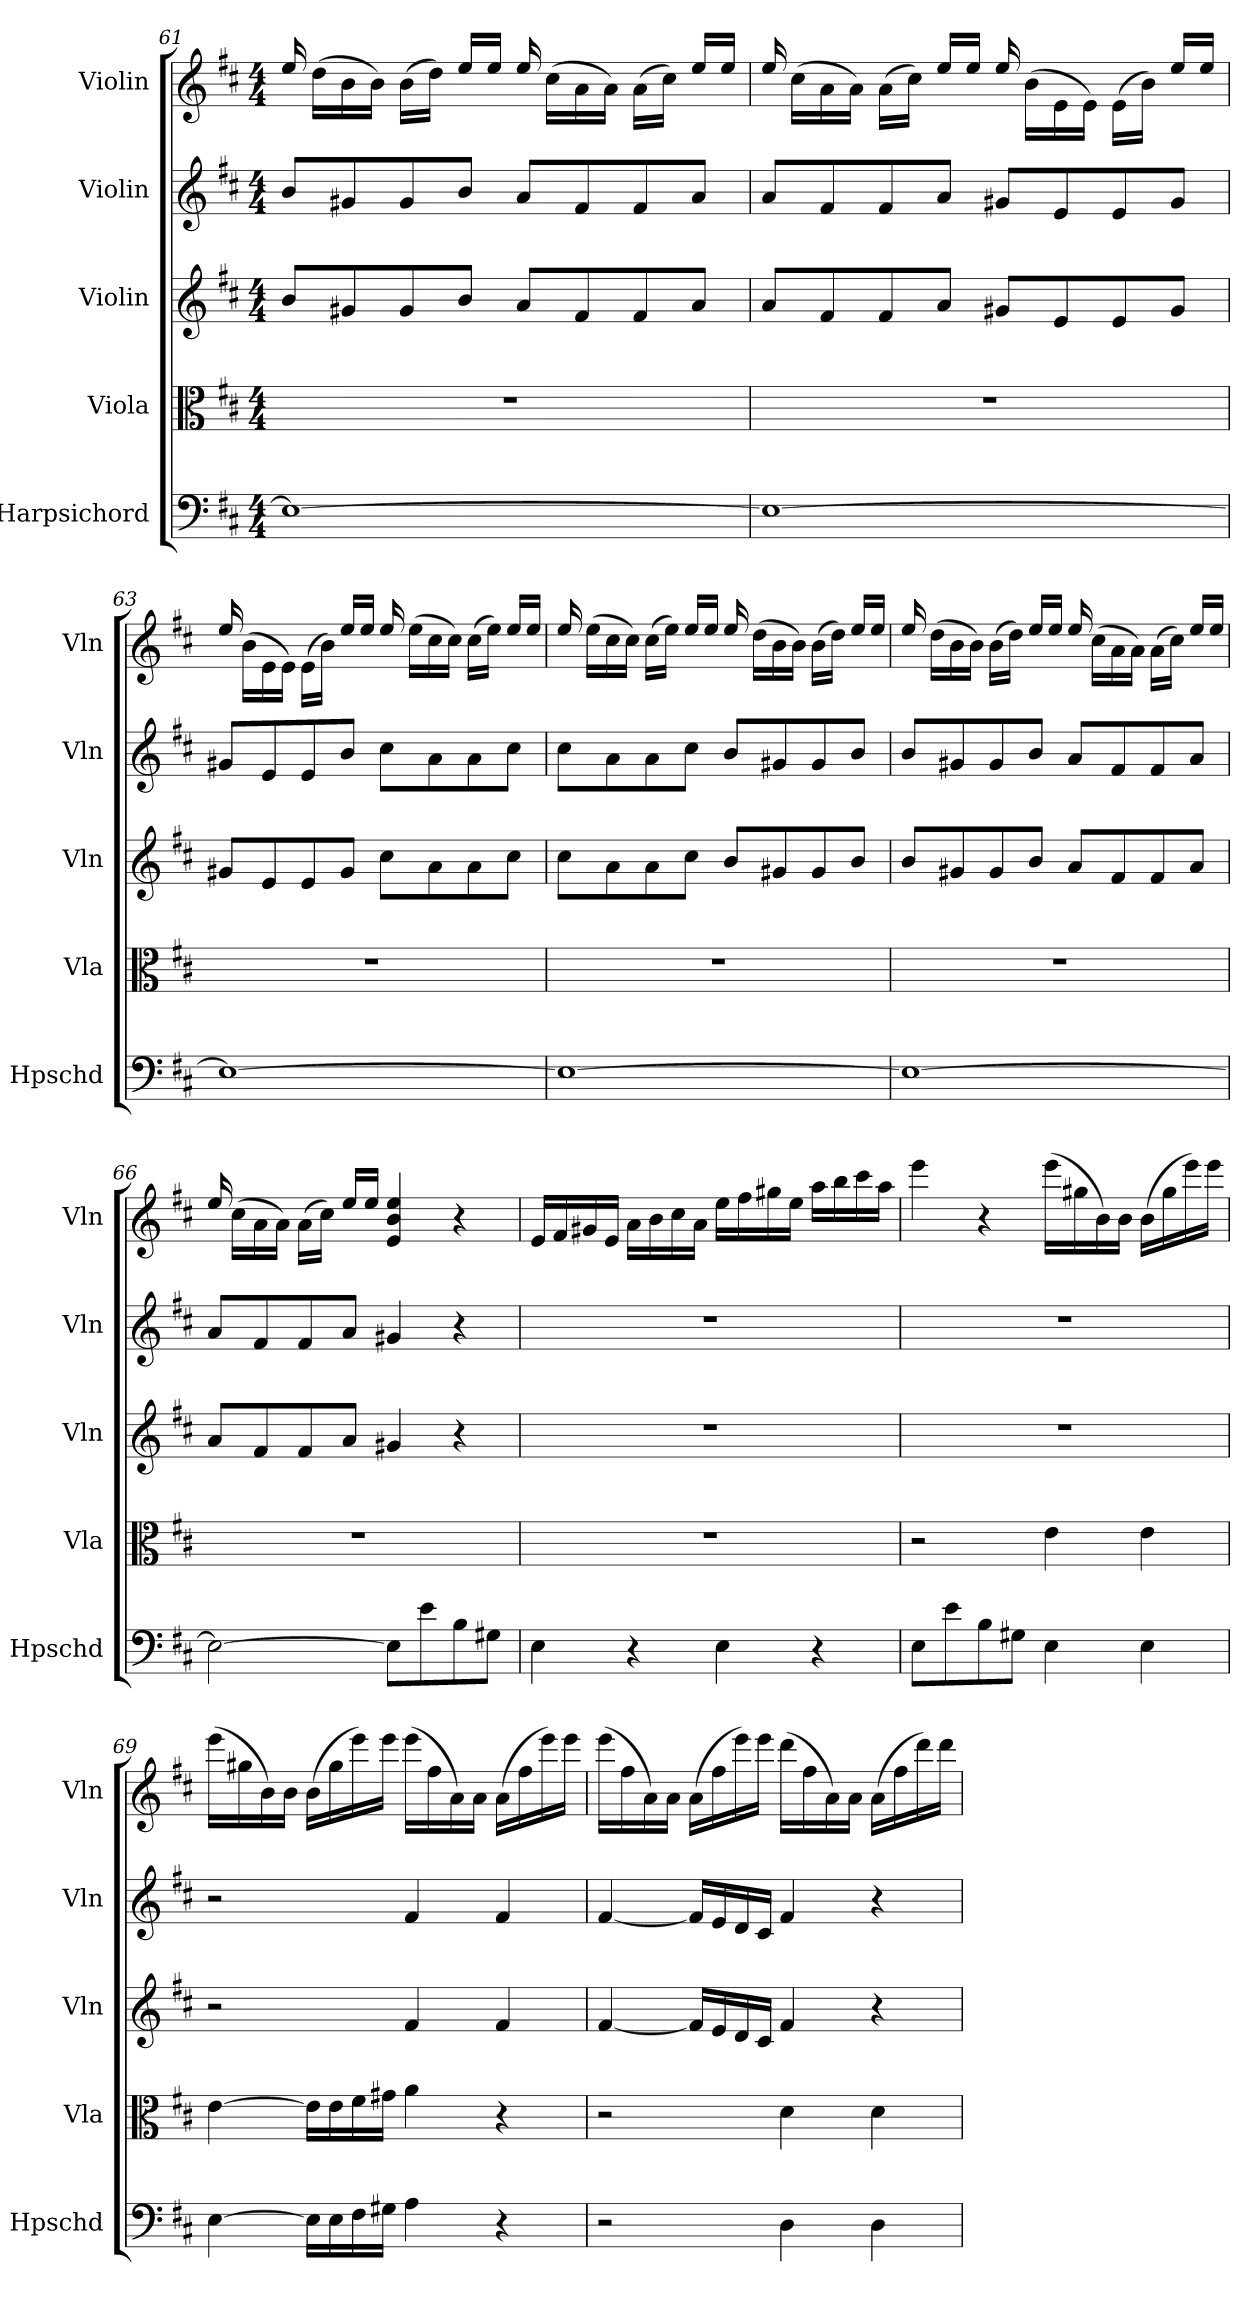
**kern	**kern	**kern	**kern	**kern
*part5	*part4	*part3	*part2	*part1
*staff5	*staff4	*staff3	*staff2	*staff1
*I"Harpsichord	*I"Viola	*I"Violin	*I"Violin	*I"Violin
*I'Hpschd	*I'Vla	*I'Vln	*I'Vln	*I'Vln
*clefF4	*clefC3	*clefG2	*clefG2	*clefG2
*k[f#c#]	*k[f#c#]	*k[f#c#]	*k[f#c#]	*k[f#c#]
*D:	*D:	*D:	*D:	*D:
*M4/4	*M4/4	*M4/4	*M4/4	*M4/4
=61	=61	=61	=61	=61
1E\_	1r	8b/L	8b/L	16ee/
.	.	.	.	(16dd\LL
.	.	8g#X/	8g#X/	16b\
.	.	.	.	16b\JJ)
.	.	8g#/	8g#/	(16b\LL
.	.	.	.	16dd\JJ)
.	.	8b/J	8b/J	16ee/LL
.	.	.	.	16ee/JJ
.	.	8a/L	8a/L	16ee/
.	.	.	.	(16cc#\LL
.	.	8f#/	8f#/	16a\
.	.	.	.	16a\JJ)
.	.	8f#/	8f#/	(16a\LL
.	.	.	.	16cc#\JJ)
.	.	8a/J	8a/J	16ee/LL
.	.	.	.	16ee/JJ
=62	=62	=62	=62	=62
1E\_	1r	8a/L	8a/L	16ee/
.	.	.	.	(16cc#\LL
.	.	8f#/	8f#/	16a\
.	.	.	.	16a\JJ)
.	.	8f#/	8f#/	(16a\LL
.	.	.	.	16cc#\JJ)
.	.	8a/J	8a/J	16ee/LL
.	.	.	.	16ee/JJ
.	.	8g#X/L	8g#X/L	16ee/
.	.	.	.	(16b\LL
.	.	8e/	8e/	16e\
.	.	.	.	16e\JJ)
.	.	8e/	8e/	(16e\LL
.	.	.	.	16b\JJ)
.	.	8g#/J	8g#/J	16ee/LL
.	.	.	.	16ee/JJ
=63	=63	=63	=63	=63
1E\_	1r	8g#X/L	8g#X/L	16ee/
.	.	.	.	(16b\LL
.	.	8e/	8e/	16e\
.	.	.	.	16e\JJ)
.	.	8e/	8e/	(16e\LL
.	.	.	.	16b\JJ)
.	.	8g#/J	8b/J	16ee/LL
.	.	.	.	16ee/JJ
.	.	8cc#\L	8cc#\L	16ee/
.	.	.	.	(16ee\LL
.	.	8a\	8a\	16cc#\
.	.	.	.	16cc#\JJ)
.	.	8a\	8a\	(16cc#\LL
.	.	.	.	16ee\JJ)
.	.	8cc#\J	8cc#\J	16ee/LL
.	.	.	.	16ee/JJ
=64	=64	=64	=64	=64
1E\_	1r	8cc#\L	8cc#\L	16ee/
.	.	.	.	(16ee\LL
.	.	8a\	8a\	16cc#\
.	.	.	.	16cc#\JJ)
.	.	8a\	8a\	(16cc#\LL
.	.	.	.	16ee\JJ)
.	.	8cc#\J	8cc#\J	16ee/LL
.	.	.	.	16ee/JJ
.	.	8b/L	8b/L	16ee/
.	.	.	.	(16dd\LL
.	.	8g#X/	8g#X/	16b\
.	.	.	.	16b\JJ)
.	.	8g#/	8g#/	(16b\LL
.	.	.	.	16dd\JJ)
.	.	8b/J	8b/J	16ee/LL
.	.	.	.	16ee/JJ
=65	=65	=65	=65	=65
1E\_	1r	8b/L	8b/L	16ee/
.	.	.	.	(16dd\LL
.	.	8g#X/	8g#X/	16b\
.	.	.	.	16b\JJ)
.	.	8g#/	8g#/	(16b\LL
.	.	.	.	16dd\JJ)
.	.	8b/J	8b/J	16ee/LL
.	.	.	.	16ee/JJ
.	.	8a/L	8a/L	16ee/
.	.	.	.	(16cc#\LL
.	.	8f#/	8f#/	16a\
.	.	.	.	16a\JJ)
.	.	8f#/	8f#/	(16a\LL
.	.	.	.	16cc#\JJ)
.	.	8a/J	8a/J	16ee/LL
.	.	.	.	16ee/JJ
=66	=66	=66	=66	=66
2E\_	1r	8a/L	8a/L	16ee/
.	.	.	.	(16cc#\LL
.	.	8f#/	8f#/	16a\
.	.	.	.	16a\JJ)
.	.	8f#/	8f#/	(16a\LL
.	.	.	.	16cc#\JJ)
.	.	8a/J	8a/J	16ee/LL
.	.	.	.	16ee/JJ
8E\L]	.	4g#X/	4g#X/	4e/ 4b/ 4ee/
8e\	.	.	.	.
8B\	.	4r	4r	4r
8G#X\J	.	.	.	.
=67	=67	=67	=67	=67
4E\	1r	1r	1r	16e/LL
.	.	.	.	16f#/
.	.	.	.	16g#X/
.	.	.	.	16e/JJ
4r	.	.	.	16a\LL
.	.	.	.	16b\
.	.	.	.	16cc#\
.	.	.	.	16a\JJ
4E\	.	.	.	16ee\LL
.	.	.	.	16ff#\
.	.	.	.	16gg#X\
.	.	.	.	16ee\JJ
4r	.	.	.	16aa\LL
.	.	.	.	16bb\
.	.	.	.	16ccc#\
.	.	.	.	16aa\JJ
=68	=68	=68	=68	=68
8E\L	2r	1r	1r	4eee\
8e\	.	.	.	.
8B\	.	.	.	4r
8G#X\J	.	.	.	.
4E\	4e\	.	.	(16eee\LL
.	.	.	.	16gg#X\
.	.	.	.	16b\)
.	.	.	.	16b\JJ
4E\	4e\	.	.	(16b\LL
.	.	.	.	16gg#\
.	.	.	.	16eee\)
.	.	.	.	16eee\JJ
=69	=69	=69	=69	=69
[4E\	[4e\	2r	2r	(16eee\LL
.	.	.	.	16gg#X\
.	.	.	.	16b\)
.	.	.	.	16b\JJ
16E\LL]	16e\LL]	.	.	(16b\LL
16E\	16e\	.	.	16gg#\
16F#\	16f#\	.	.	16eee\)
16G#X\JJ	16g#X\JJ	.	.	16eee\JJ
4A\	4a\	4f#/	4f#/	(16eee\LL
.	.	.	.	16ff#\
.	.	.	.	16a\)
.	.	.	.	16a\JJ
4r	4r	4f#/	4f#/	(16a\LL
.	.	.	.	16ff#\
.	.	.	.	16eee\)
.	.	.	.	16eee\JJ
=70	=70	=70	=70	=70
2r	2r	[4f#/	[4f#/	(16eee\LL
.	.	.	.	16ff#\
.	.	.	.	16a\)
.	.	.	.	16a\JJ
.	.	16f#/LL]	16f#/LL]	(16a\LL
.	.	16e/	16e/	16ff#\
.	.	16d/	16d/	16eee\)
.	.	16c#/JJ	16c#/JJ	16eee\JJ
4D\	4d\	4f#/	4f#/	(16ddd\LL
.	.	.	.	16ff#\
.	.	.	.	16a\)
.	.	.	.	16a\JJ
4D\	4d\	4r	4r	(16a\LL
.	.	.	.	16ff#\
.	.	.	.	16ddd\)
.	.	.	.	16ddd\JJ
=	=	=	=	=
*-	*-	*-	*-	*-
